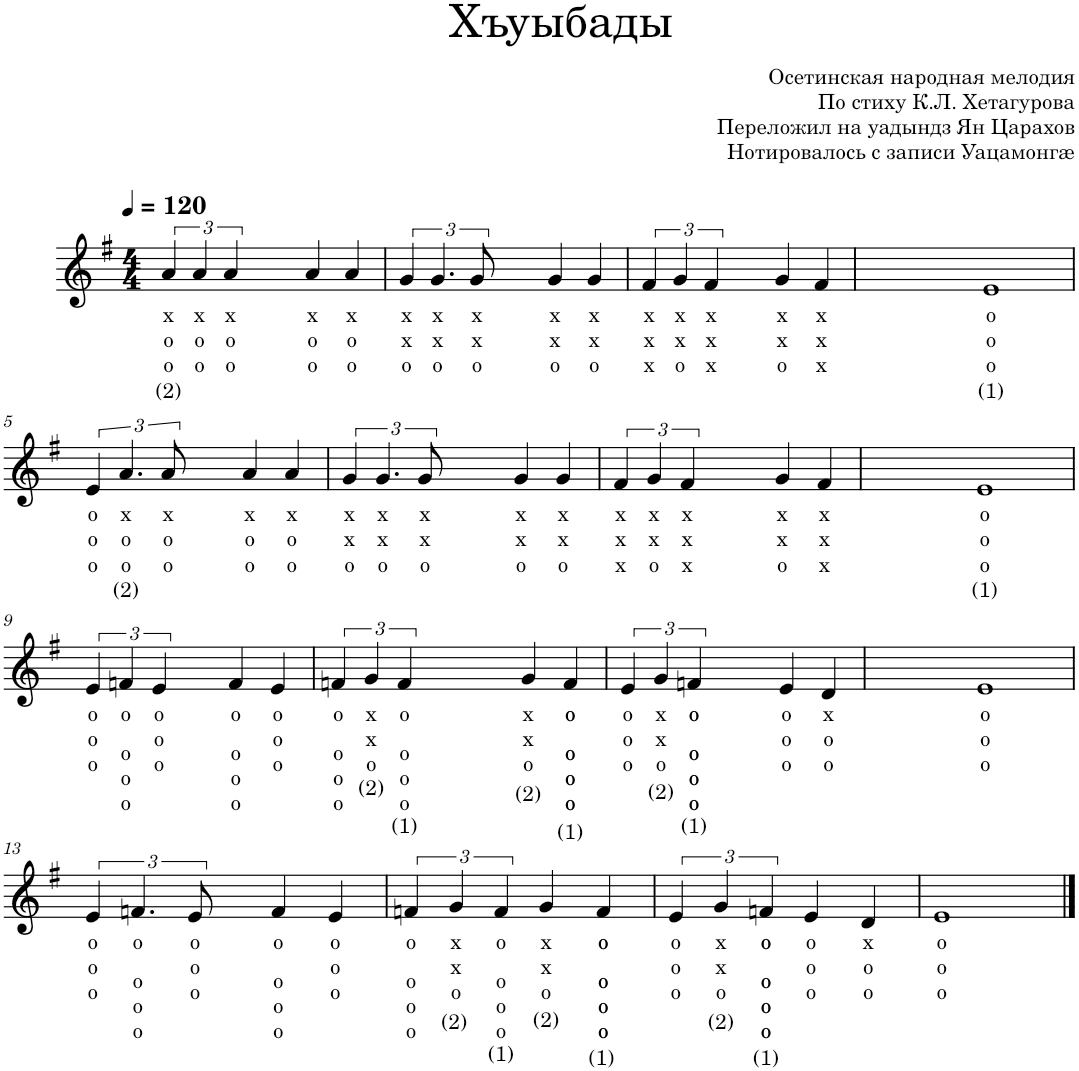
**kern	**text	**text	**text	**text	**text	**text
*part1	*part1	*part1	*part1	*part1	*part1	*part1
*staff1	*staff1	*staff1	*staff1	*staff1	*staff1	*staff1
*I"Voice	*	*	*	*	*	*
*I'V	*	*	*	*	*	*
*clefG2	*	*	*	*	*	*
*k[f#]	*	*	*	*	*	*
*M4/4	*	*	*	*	*	*
*MM120	*	*	*	*	*	*
=1	=1	=1	=1	=1	=1	=1
!	!LO:LY:b	!LO:LY:b	!LO:LY:b	!LO:LY:b	!	!
6a/	х	о	о	(2)	.	.
!	!LO:LY:b	!LO:LY:b	!LO:LY:b	!	!	!
6a/	х	о	о	.	.	.
!	!LO:LY:b	!LO:LY:b	!LO:LY:b	!	!	!
6a/	х	о	о	.	.	.
!	!LO:LY:b	!LO:LY:b	!LO:LY:b	!	!	!
4a/	х	о	о	.	.	.
!	!LO:LY:b	!LO:LY:b	!LO:LY:b	!	!	!
4a/	х	о	о	.	.	.
=2	=2	=2	=2	=2	=2	=2
!	!LO:LY:b	!LO:LY:b	!LO:LY:b	!	!	!
6g/	х	х	о	.	.	.
!	!LO:LY:b	!LO:LY:b	!LO:LY:b	!	!	!
6.g/	х	х	о	.	.	.
!	!LO:LY:b	!LO:LY:b	!LO:LY:b	!	!	!
12g/	х	х	о	.	.	.
!	!LO:LY:b	!LO:LY:b	!LO:LY:b	!	!	!
4g/	х	х	о	.	.	.
!	!LO:LY:b	!LO:LY:b	!LO:LY:b	!	!	!
4g/	х	х	о	.	.	.
=3	=3	=3	=3	=3	=3	=3
!	!LO:LY:b	!LO:LY:b	!LO:LY:b	!	!	!
6f#/	х	х	х	.	.	.
!	!LO:LY:b	!LO:LY:b	!LO:LY:b	!	!	!
6g/	х	х	о	.	.	.
!	!LO:LY:b	!LO:LY:b	!LO:LY:b	!	!	!
6f#/	х	х	х	.	.	.
!	!LO:LY:b	!LO:LY:b	!LO:LY:b	!	!	!
4g/	х	х	о	.	.	.
!	!LO:LY:b	!LO:LY:b	!LO:LY:b	!	!	!
4f#/	х	х	х	.	.	.
=4	=4	=4	=4	=4	=4	=4
!	!LO:LY:b	!LO:LY:b	!LO:LY:b	!LO:LY:b	!	!
1e	о	о	о	(1)	.	.
!!LO:LB:g=z
=5	=5	=5	=5	=5	=5	=5
!	!LO:LY:b	!LO:LY:b	!LO:LY:b	!	!	!
6e/	о	о	о	.	.	.
!	!LO:LY:b	!LO:LY:b	!LO:LY:b	!LO:LY:b	!	!
6.a/	х	о	о	(2)	.	.
!	!LO:LY:b	!LO:LY:b	!LO:LY:b	!	!	!
12a/	х	о	о	.	.	.
!	!LO:LY:b	!LO:LY:b	!LO:LY:b	!	!	!
4a/	х	о	о	.	.	.
!	!LO:LY:b	!LO:LY:b	!LO:LY:b	!	!	!
4a/	х	о	о	.	.	.
=6	=6	=6	=6	=6	=6	=6
!	!LO:LY:b	!LO:LY:b	!LO:LY:b	!	!	!
6g/	х	х	о	.	.	.
!	!LO:LY:b	!LO:LY:b	!LO:LY:b	!	!	!
6.g/	х	х	о	.	.	.
!	!LO:LY:b	!LO:LY:b	!LO:LY:b	!	!	!
12g/	х	х	о	.	.	.
!	!LO:LY:b	!LO:LY:b	!LO:LY:b	!	!	!
4g/	х	х	о	.	.	.
!	!LO:LY:b	!LO:LY:b	!LO:LY:b	!	!	!
4g/	х	х	о	.	.	.
=7	=7	=7	=7	=7	=7	=7
!	!LO:LY:b	!LO:LY:b	!LO:LY:b	!	!	!
6f#/	х	х	х	.	.	.
!	!LO:LY:b	!LO:LY:b	!LO:LY:b	!	!	!
6g/	х	х	о	.	.	.
!	!LO:LY:b	!LO:LY:b	!LO:LY:b	!	!	!
6f#/	х	х	х	.	.	.
!	!LO:LY:b	!LO:LY:b	!LO:LY:b	!	!	!
4g/	х	х	о	.	.	.
!	!LO:LY:b	!LO:LY:b	!LO:LY:b	!	!	!
4f#/	х	х	х	.	.	.
=8	=8	=8	=8	=8	=8	=8
!	!LO:LY:b	!LO:LY:b	!LO:LY:b	!LO:LY:b	!	!
1e	о	о	о	(1)	.	.
!!LO:LB:g=z
=9	=9	=9	=9	=9	=9	=9
!	!LO:LY:b	!LO:LY:b	!LO:LY:b	!	!	!
6e/	о	о	о	.	.	.
!	!LO:LY:b	!	!LO:LY:b	!LO:LY:b	!LO:LY:b	!
6fn/	о	.	о	о	о	.
!	!LO:LY:b	!LO:LY:b	!LO:LY:b	!	!	!
6e/	о	о	о	.	.	.
!	!LO:LY:b	!	!LO:LY:b	!LO:LY:b	!LO:LY:b	!
4f/	о	.	о	о	о	.
!	!LO:LY:b	!LO:LY:b	!LO:LY:b	!	!	!
4e/	о	о	о	.	.	.
=10	=10	=10	=10	=10	=10	=10
!	!LO:LY:b	!	!LO:LY:b	!LO:LY:b	!LO:LY:b	!
6fn/	о	.	о	о	о	.
!	!LO:LY:b	!LO:LY:b	!LO:LY:b	!	!LO:LY:b	!
6g/	х	х	о	.	(2)	.
!	!LO:LY:b	!	!LO:LY:b	!LO:LY:b	!LO:LY:b	!LO:LY:b
6f/	о	.	о	о	о	(1)
!	!LO:LY:b	!LO:LY:b	!LO:LY:b	!	!LO:LY:b	!
4g/	х	х	о	.	(2)	.
!	!LO:LY:b	!	!LO:LY:b	!LO:LY:b	!LO:LY:b	!LO:LY:b
4f/	о	.	о	о	о	(1)
=11	=11	=11	=11	=11	=11	=11
!	!LO:LY:b	!LO:LY:b	!LO:LY:b	!	!	!
6e/	о	о	о	.	.	.
!	!LO:LY:b	!LO:LY:b	!LO:LY:b	!	!LO:LY:b	!
6g/	х	х	о	.	(2)	.
!	!LO:LY:b	!	!LO:LY:b	!LO:LY:b	!LO:LY:b	!LO:LY:b
6fn/	о	.	о	о	о	(1)
!	!LO:LY:b	!LO:LY:b	!LO:LY:b	!	!	!
4e/	о	о	о	.	.	.
!	!LO:LY:b	!LO:LY:b	!LO:LY:b	!	!	!
4d/	х	о	о	.	.	.
=12	=12	=12	=12	=12	=12	=12
!	!LO:LY:b	!LO:LY:b	!LO:LY:b	!	!	!
1e	о	о	о	.	.	.
!!LO:LB:g=z
=13	=13	=13	=13	=13	=13	=13
!	!LO:LY:b	!LO:LY:b	!LO:LY:b	!	!	!
6e/	о	о	о	.	.	.
!	!LO:LY:b	!	!LO:LY:b	!LO:LY:b	!LO:LY:b	!
6.fn/	о	.	о	о	о	.
!	!LO:LY:b	!LO:LY:b	!LO:LY:b	!	!	!
12e/	о	о	о	.	.	.
!	!LO:LY:b	!	!LO:LY:b	!LO:LY:b	!LO:LY:b	!
4f/	о	.	о	о	о	.
!	!LO:LY:b	!LO:LY:b	!LO:LY:b	!	!	!
4e/	о	о	о	.	.	.
=14	=14	=14	=14	=14	=14	=14
!	!LO:LY:b	!	!LO:LY:b	!LO:LY:b	!LO:LY:b	!
6fn/	о	.	о	о	о	.
!	!LO:LY:b	!LO:LY:b	!LO:LY:b	!	!LO:LY:b	!
6g/	х	х	о	.	(2)	.
!	!LO:LY:b	!	!LO:LY:b	!LO:LY:b	!LO:LY:b	!LO:LY:b
6f/	о	.	о	о	о	(1)
!	!LO:LY:b	!LO:LY:b	!LO:LY:b	!	!LO:LY:b	!
4g/	х	х	о	.	(2)	.
!	!LO:LY:b	!	!LO:LY:b	!LO:LY:b	!LO:LY:b	!LO:LY:b
4f/	о	.	о	о	о	(1)
=15	=15	=15	=15	=15	=15	=15
!	!LO:LY:b	!LO:LY:b	!LO:LY:b	!	!	!
6e/	о	о	о	.	.	.
!	!LO:LY:b	!LO:LY:b	!LO:LY:b	!	!LO:LY:b	!
6g/	х	х	о	.	(2)	.
!	!LO:LY:b	!	!LO:LY:b	!LO:LY:b	!LO:LY:b	!LO:LY:b
6fn/	о	.	о	о	о	(1)
!	!LO:LY:b	!LO:LY:b	!LO:LY:b	!	!	!
4e/	о	о	о	.	.	.
!	!LO:LY:b	!LO:LY:b	!LO:LY:b	!	!	!
4d/	х	о	о	.	.	.
=16	=16	=16	=16	=16	=16	=16
!	!LO:LY:b	!LO:LY:b	!LO:LY:b	!	!	!
1e	о	о	о	.	.	.
==	==	==	==	==	==	==
*-	*-	*-	*-	*-	*-	*-
